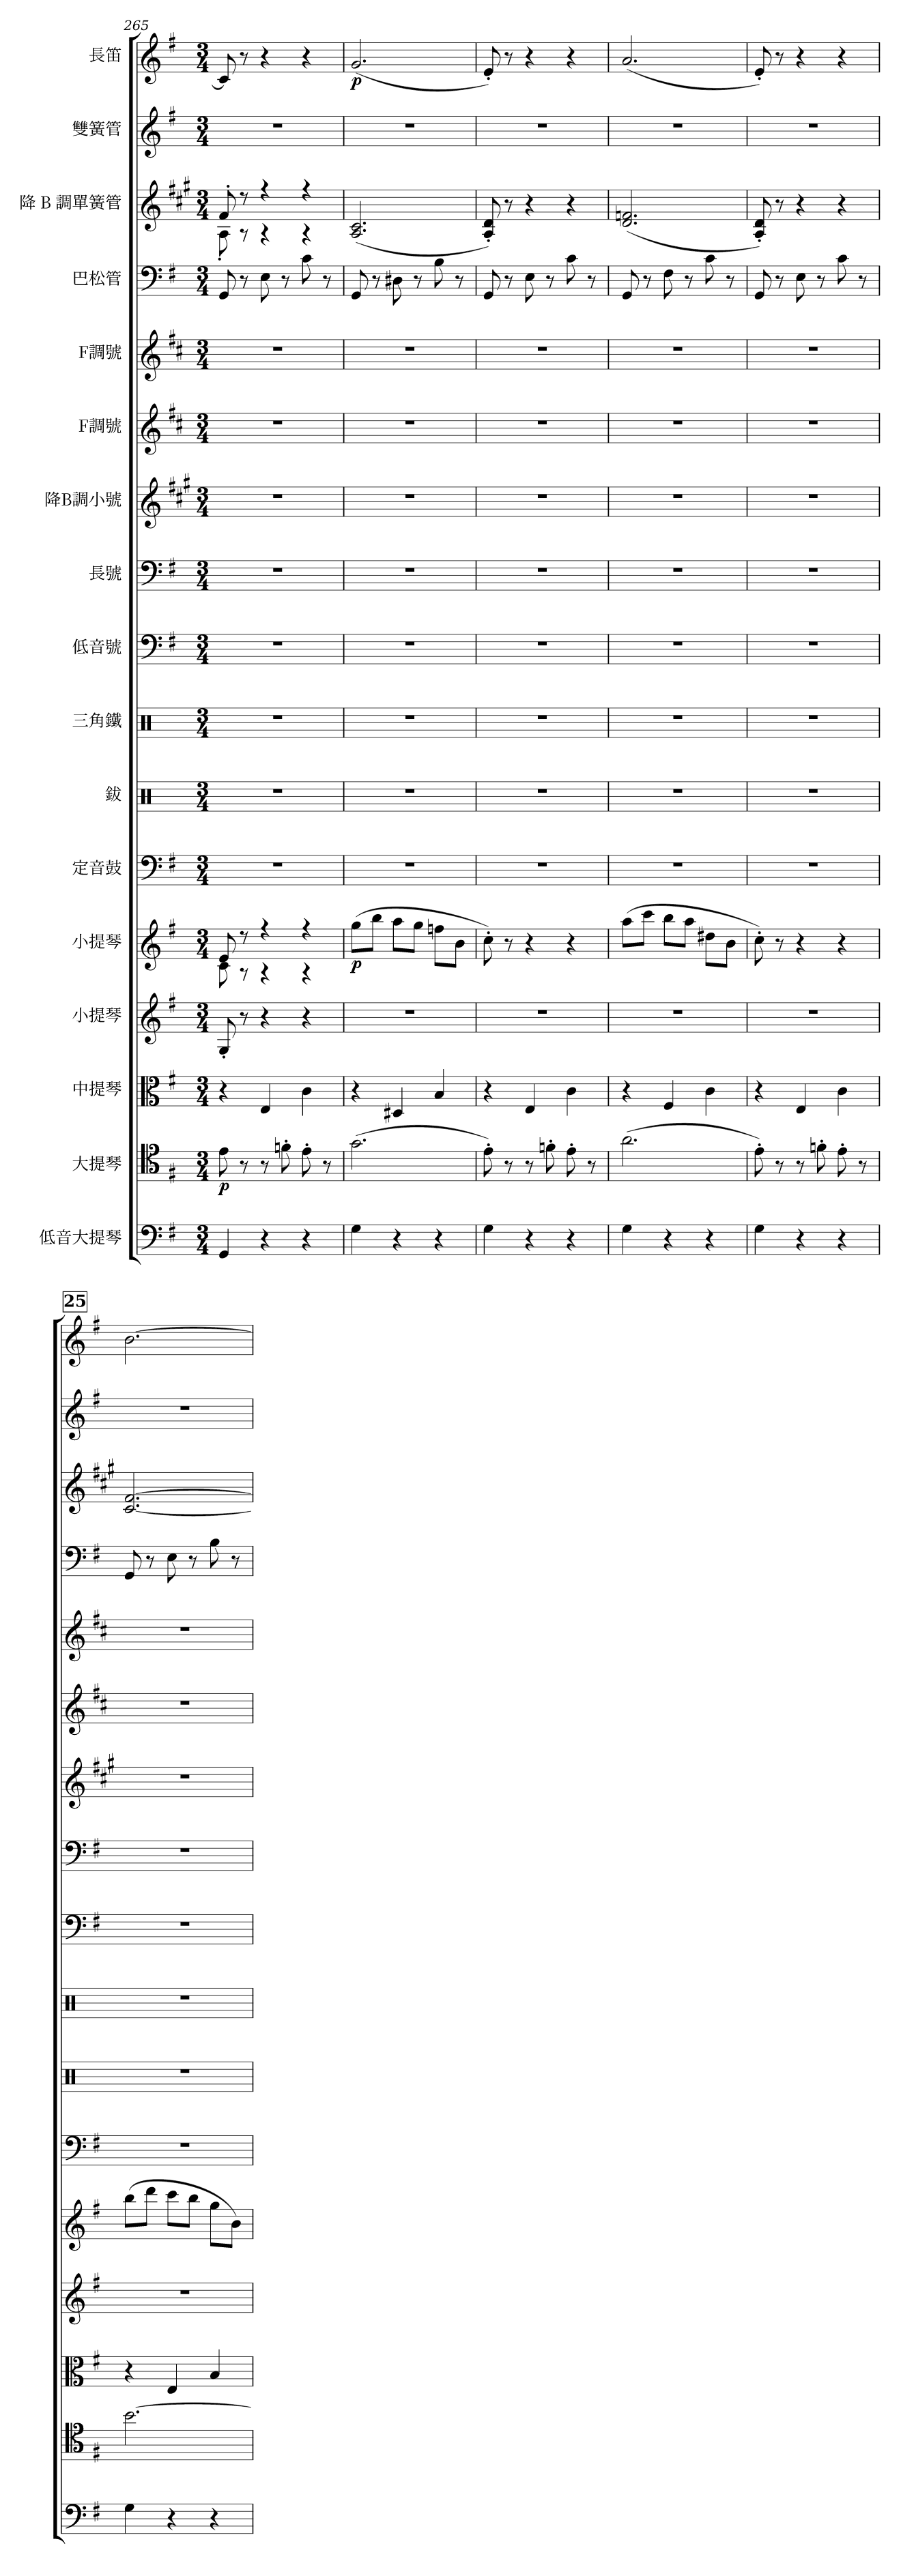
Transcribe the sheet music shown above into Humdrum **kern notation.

**kern	**kern	**dynam	**kern	**kern	**kern	**dynam	**kern	**kern	**kern	**kern	**kern	**kern	**kern	**kern	**kern	**kern	**kern	**kern	**dynam
*part17	*part16	*part16	*part15	*part14	*part13	*part13	*part12	*part11	*part10	*part9	*part8	*part7	*part6	*part5	*part4	*part3	*part2	*part1	*part1
*staff17	*staff16	*staff16	*staff15	*staff14	*staff13	*staff13	*staff12	*staff11	*staff10	*staff9	*staff8	*staff7	*staff6	*staff5	*staff4	*staff3	*staff2	*staff1	*staff1
*I"低音大提琴	*I"大提琴	*	*I"中提琴	*I"小提琴	*I"小提琴	*	*I"定音鼓	*I"鈸	*I"三角鐵	*I"低音號	*I"長號	*I"降B調小號	*I"F調號	*I"F調號	*I"巴松管	*I"降 B 調單簧管	*I"雙簧管	*I"長笛	*
*clefF4	*clefC4	*	*clefC3	*clefG2	*clefG2	*	*clefF4	*clefX	*clefX	*clefF4	*clefF4	*clefG2	*clefG2	*clefG2	*clefF4	*clefG2	*clefG2	*clefG2	*
*ITrd7c12	*	*	*	*	*	*	*	*	*	*	*	*ITrd1c2	*ITrd4c7	*ITrd4c7	*	*ITrd1c2	*	*	*
*k[f#]	*k[f#]	*	*k[f#]	*k[f#]	*k[f#]	*	*k[f#]	*k[]	*k[]	*k[f#]	*k[f#]	*k[f#]	*k[f#]	*k[f#]	*k[f#]	*k[f#]	*k[f#]	*k[f#]	*
*M3/4	*M3/4	*	*M3/4	*M3/4	*M3/4	*	*M3/4	*M3/4	*M3/4	*M3/4	*M3/4	*M3/4	*M3/4	*M3/4	*M3/4	*M3/4	*M3/4	*M3/4	*
*MM126	*MM126	*	*MM126	*MM126	*MM126	*	*MM126	*MM126	*MM126	*MM126	*MM126	*MM126	*MM126	*MM126	*MM126	*MM126	*MM126	*MM126	*
=265	=265	=265	=265	=265	=265	=265	=265	=265	=265	=265	=265	=265	=265	=265	=265	=265	=265	=265	=265
*	*	*	*	*	*^	*	*	*	*	*	*	*	*	*	*	*^	*	*	*
!	!	!LO:DY:b	!	!	!	!	!	!	!	!	!	!	!	!	!	!	!	!	!	!	!
4GGG/	8e\	p	4r	8G'/	8e/	8c\	.	2.r	2.r	2.r	2.r	2.r	2.r	2.r	2.r	8GG/	8e'/	8G'\	2.r	8c/]	.
.	8r	.	.	8r	8r	8r	.	.	.	.	.	.	.	.	.	8r	8r	8r	.	8r	.
4r	8r	.	4E/	4r	4r	4r	.	.	.	.	.	.	.	.	.	8E\	4r	4r	.	4r	.
.	8fn'\	.	.	.	.	.	.	.	.	.	.	.	.	.	.	8r	.	.	.	.	.
4r	8e'\	.	4c\	4r	4r	4r	.	.	.	.	.	.	.	.	.	8c\	4r	4r	.	4r	.
.	8r	.	.	.	.	.	.	.	.	.	.	.	.	.	.	8r	.	.	.	.	.
*	*	*	*	*	*v	*v	*	*	*	*	*	*	*	*	*	*	*v	*v	*	*	*
=266	=266	=266	=266	=266	=266	=266	=266	=266	=266	=266	=266	=266	=266	=266	=266	=266	=266	=266	=266
!	!	!	!	!	!	!LO:DY:b	!	!	!	!	!	!	!	!	!	!	!	!	!LO:DY:b
4GG\	(>2.g\	.	4r	2.r	(>8gg\L	p	2.r	2.r	2.r	2.r	2.r	2.r	2.r	2.r	8GG/	(<2.G/ 2.B/	2.r	(<2.g/	p
.	.	.	.	.	8bb\J	.	.	.	.	.	.	.	.	.	8r	.	.	.	.
4r	.	.	4D#X/	.	8aa\L	.	.	.	.	.	.	.	.	.	8D#X\	.	.	.	.
.	.	.	.	.	8gg\J	.	.	.	.	.	.	.	.	.	8r	.	.	.	.
4r	.	.	4B/	.	8ffn\L	.	.	.	.	.	.	.	.	.	8B\	.	.	.	.
.	.	.	.	.	8b\J	.	.	.	.	.	.	.	.	.	8r	.	.	.	.
=267	=267	=267	=267	=267	=267	=267	=267	=267	=267	=267	=267	=267	=267	=267	=267	=267	=267	=267	=267
4GG\	8e'\)	.	4r	2.r	8cc'\)	.	2.r	2.r	2.r	2.r	2.r	2.r	2.r	2.r	8GG/	8G/' 8c/')	2.r	8e'/)	.
.	8r	.	.	.	8r	.	.	.	.	.	.	.	.	.	8r	8r	.	8r	.
4r	8r	.	4E/	.	4r	.	.	.	.	.	.	.	.	.	8E\	4r	.	4r	.
.	8fn'\	.	.	.	.	.	.	.	.	.	.	.	.	.	8r	.	.	.	.
4r	8e'\	.	4c\	.	4r	.	.	.	.	.	.	.	.	.	8c\	4r	.	4r	.
.	8r	.	.	.	.	.	.	.	.	.	.	.	.	.	8r	.	.	.	.
=268	=268	=268	=268	=268	=268	=268	=268	=268	=268	=268	=268	=268	=268	=268	=268	=268	=268	=268	=268
4GG\	(>2.a\	.	4r	2.r	(>8aa\L	.	2.r	2.r	2.r	2.r	2.r	2.r	2.r	2.r	8GG/	(<2.c/ 2.e-X/	2.r	(<2.a/	.
.	.	.	.	.	8ccc\J	.	.	.	.	.	.	.	.	.	8r	.	.	.	.
4r	.	.	4F#/	.	8bb\L	.	.	.	.	.	.	.	.	.	8F#\	.	.	.	.
.	.	.	.	.	8aa\J	.	.	.	.	.	.	.	.	.	8r	.	.	.	.
4r	.	.	4c\	.	8dd#X\L	.	.	.	.	.	.	.	.	.	8c\	.	.	.	.
.	.	.	.	.	8b\J	.	.	.	.	.	.	.	.	.	8r	.	.	.	.
=269	=269	=269	=269	=269	=269	=269	=269	=269	=269	=269	=269	=269	=269	=269	=269	=269	=269	=269	=269
4GG\	8e'\)	.	4r	2.r	8cc'\)	.	2.r	2.r	2.r	2.r	2.r	2.r	2.r	2.r	8GG/	8G/' 8c/')	2.r	8e'/)	.
.	8r	.	.	.	8r	.	.	.	.	.	.	.	.	.	8r	8r	.	8r	.
4r	8r	.	4E/	.	4r	.	.	.	.	.	.	.	.	.	8E\	4r	.	4r	.
.	8fn'\	.	.	.	.	.	.	.	.	.	.	.	.	.	8r	.	.	.	.
4r	8e'\	.	4c\	.	4r	.	.	.	.	.	.	.	.	.	8c\	4r	.	4r	.
.	8r	.	.	.	.	.	.	.	.	.	.	.	.	.	8r	.	.	.	.
!!LO:PB:g=z
!!LO:REH:place=s1:a:B:fs=14:t=25
=270	=270	=270	=270	=270	=270	=270	=270	=270	=270	=270	=270	=270	=270	=270	=270	=270	=270	=270	=270
4GG\	[2.b\	.	4r	2.r	(>8bb\L	.	2.r	2.r	2.r	2.r	2.r	2.r	2.r	2.r	8GG/	[2.B/ [2.e/	2.r	[2.b\	.
.	.	.	.	.	8ddd\J	.	.	.	.	.	.	.	.	.	8r	.	.	.	.
4r	.	.	4E/	.	8ccc\L	.	.	.	.	.	.	.	.	.	8E\	.	.	.	.
.	.	.	.	.	8bb\J	.	.	.	.	.	.	.	.	.	8r	.	.	.	.
4r	.	.	4B/	.	8gg\L	.	.	.	.	.	.	.	.	.	8B\	.	.	.	.
.	.	.	.	.	8b\J)	.	.	.	.	.	.	.	.	.	8r	.	.	.	.
=	=	=	=	=	=	=	=	=	=	=	=	=	=	=	=	=	=	=	=
*-	*-	*-	*-	*-	*-	*-	*-	*-	*-	*-	*-	*-	*-	*-	*-	*-	*-	*-	*-
